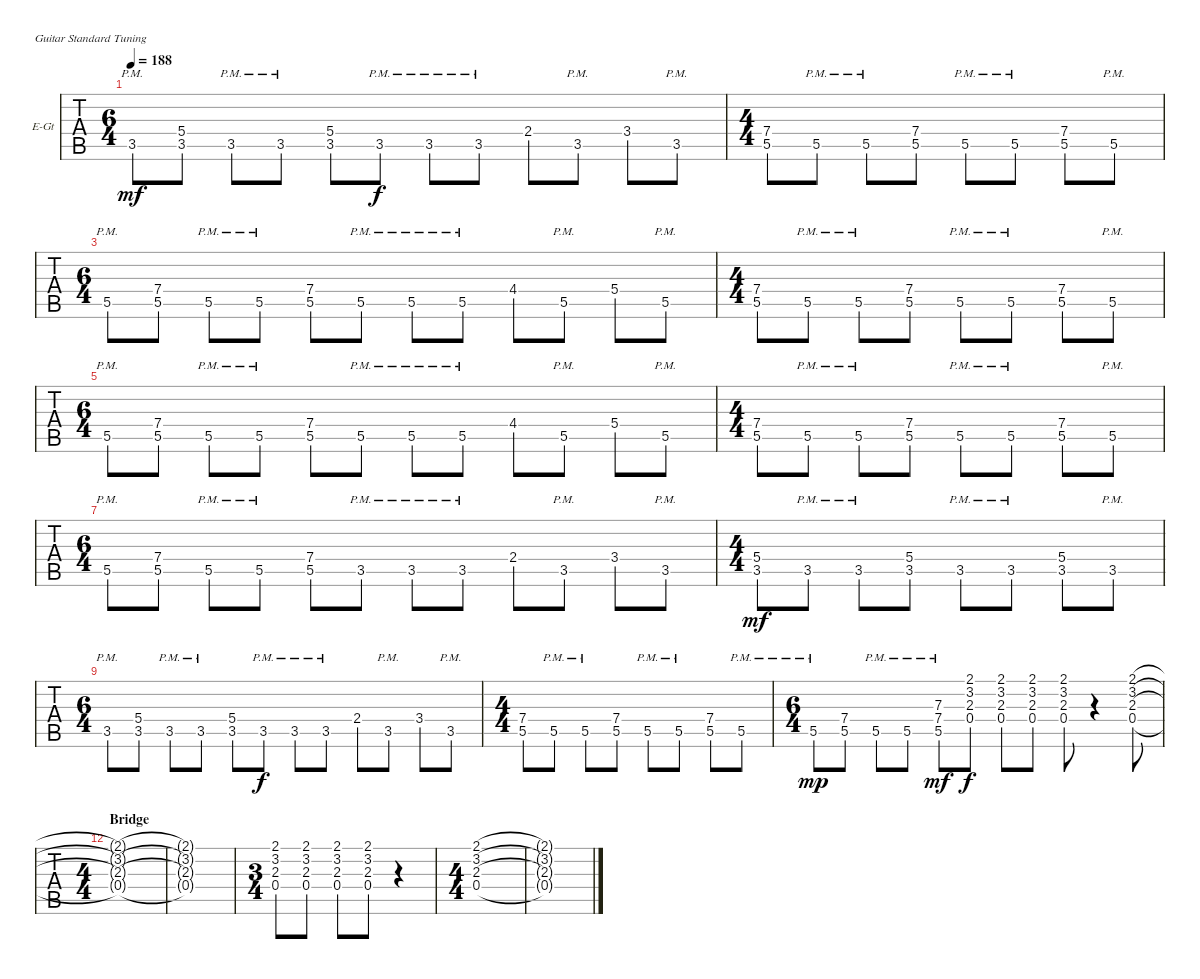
\bracketExtendMode nobrackets
\firstSystemTrackNameOrientation horizontal
\otherSystemsTrackNameOrientation horizontal
\defaultBarNumberDisplay FirstOfSystem
\track ("Guitar 2" "E-Gt") {instrument overdrivenguitar}
\staff {tabs}
\tuning (E4 B3 G3 D3 A2 E2)
\ts (6 4)
\tempo 188
\clef g2
\ks c
3.5{pm}.8{dy mf} (5.4 3.5).8 3.5{pm}.8 3.5{pm}.8 (5.4 3.5).8 3.5{pm}.8{dy f} 3.5{pm}.8 3.5{pm}.8 2.4.8 3.5{pm}.8 3.4.8 3.5{pm}.8 |
\ts (4 4)
(7.4 5.5).8 5.5{pm}.8 5.5{pm}.8 (7.4 5.5).8 5.5{pm}.8 5.5{pm}.8 (7.4 5.5).8 5.5{pm}.8 |
\ts (6 4)
5.5{pm}.8 (7.4 5.5).8 5.5{pm}.8 5.5{pm}.8 (7.4 5.5).8 5.5{pm}.8 5.5{pm}.8 5.5{pm}.8 4.4.8 5.5{pm}.8 5.4.8 5.5{pm}.8 |
\ts (4 4)
(7.4 5.5).8 5.5{pm}.8 5.5{pm}.8 (7.4 5.5).8 5.5{pm}.8 5.5{pm}.8 (7.4 5.5).8 5.5{pm}.8 |
\ts (6 4)
5.5{pm}.8 (7.4 5.5).8 5.5{pm}.8 5.5{pm}.8 (7.4 5.5).8 5.5{pm}.8 5.5{pm}.8 5.5{pm}.8 4.4.8 5.5{pm}.8 5.4.8 5.5{pm}.8 |
\ts (4 4)
(7.4 5.5).8 5.5{pm}.8 5.5{pm}.8 (7.4 5.5).8 5.5{pm}.8 5.5{pm}.8 (7.4 5.5).8 5.5{pm}.8 |
\ts (6 4)
5.5{pm}.8 (7.4 5.5).8 5.5{pm}.8 5.5{pm}.8 (7.4 5.5).8 3.5{pm}.8 3.5{pm}.8 3.5{pm}.8 2.4.8 3.5{pm}.8 3.4.8 3.5{pm}.8 |
\ts (4 4)
(5.4 3.5).8{dy mf} 3.5{pm}.8 3.5{pm}.8 (5.4 3.5).8 3.5{pm}.8 3.5{pm}.8 (5.4 3.5).8 3.5{pm}.8 |
\ts (6 4)
3.5{pm}.8 (5.4 3.5).8 3.5{pm}.8 3.5{pm}.8 (5.4 3.5).8 3.5{pm}.8{dy f} 3.5{pm}.8 3.5{pm}.8 2.4.8 3.5{pm}.8 3.4.8 3.5{pm}.8 |
\ts (4 4)
(7.4 5.5).8 5.5{pm}.8 5.5{pm}.8 (7.4 5.5).8 5.5{pm}.8 5.5{pm}.8 (7.4 5.5).8 5.5{pm}.8 |
\ts (6 4)
5.5{pm}.8{dy mp} (7.4 5.5).8 5.5{pm}.8 5.5{pm}.8 (5.5{pm} 7.4{pm} 7.3).8{dy mf} (2.1 3.2 2.3 0.4).8{dy f} (2.1 3.2 2.3 0.4).8 (2.1 3.2 2.3 0.4).8 (2.1 3.2 2.3 0.4).8 r.4 (2.1 3.2 2.3 0.4).8 |
\ts (4 4)
\section ("" "Bridge")
(2.1{t} 3.2{t} 2.3{t} 0.4{t}).1 |
(2.1{t} 3.2{t} 2.3{t} 0.4{t}).1 |
\ts (3 4)
(2.1 3.2 2.3 0.4).8 (2.1 3.2 2.3 0.4).8 (2.1 3.2 2.3 0.4).8 (2.1 3.2 2.3 0.4).8 r.4 |
\ts (4 4)
(2.1 3.2 2.3 0.4).1 |
(2.1{t} 3.2{t} 2.3{t} 0.4{t}).1
